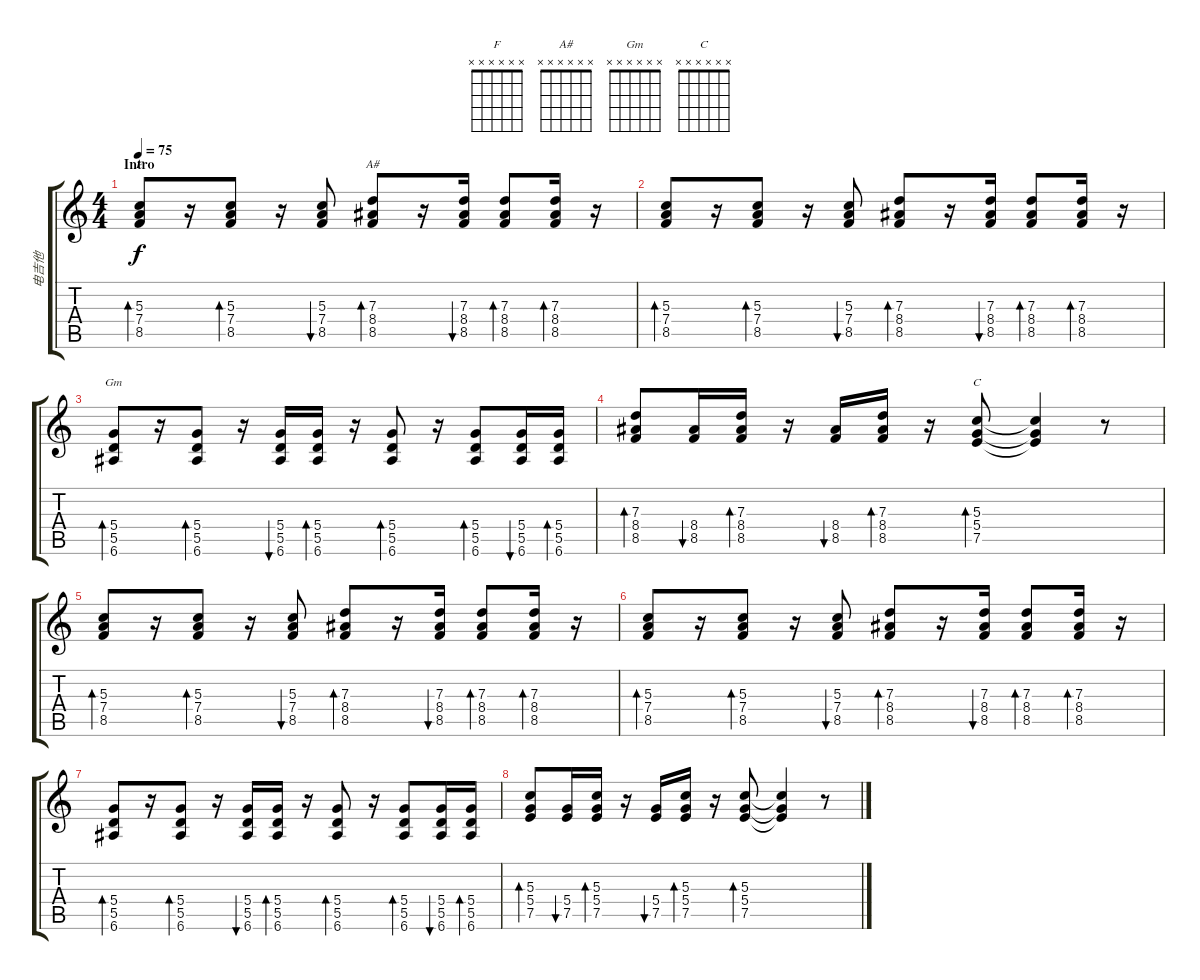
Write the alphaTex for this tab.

\track ("电吉他" "电吉他") {instrument distortionguitar}
\staff {score tabs}
\tuning (E4 B3 G3 D3 A2 E2) {hide}
\chord ("F" x x x x x x)
\chord ("A#" x x x x x x)
\chord ("Gm" x x x x x x)
\chord ("C" x x x x x x)
\ts (4 4)
\section ("" "Intro")
\tempo 75
\clef g2
\ks c
(5.3 7.4 8.5).8{bd 60 ch "F" dy f} r.16 (5.3 7.4 8.5).8{bd 60} r.16 (5.3 7.4 8.5).8{bu 60} (7.3 8.4 8.5).8{bd 60 ch "A#"} r.16 (7.3 8.4 8.5).16{bu 60} (7.3 8.4 8.5).8{bd 60} (7.3 8.4 8.5).16{bd 60} r.16 |
(5.3 7.4 8.5).8{bd 60} r.16 (5.3 7.4 8.5).8{bd 60} r.16 (5.3 7.4 8.5).8{bu 60} (7.3 8.4 8.5).8{bd 60} r.16 (7.3 8.4 8.5).16{bu 60} (7.3 8.4 8.5).8{bd 60} (7.3 8.4 8.5).16{bd 60} r.16 |
(5.4 5.5 6.6).8{bd 60 ch "Gm"} r.16 (5.4 5.5 6.6).8{bd 60} r.16 (5.4 5.5 6.6).16{bu 60} (5.4 5.5 6.6).16{bd 60} r.16 (5.4 5.5 6.6).8{bd 60} r.16 (5.4 5.5 6.6).8{bd 60} (5.4 5.5 6.6).16{bu 60} (5.4 5.5 6.6).16{bd 60} |
(7.3 8.4 8.5).8{bd 60} (8.4 8.5).16{bu 60} (7.3 8.4 8.5).16{bd 60} r.16 (8.4 8.5).16{bu 60} (7.3 8.4 8.5).16{bd 60} r.16 (5.3 5.4 7.5).8{bd 60 ch "C"} (5.3{t} 5.4{t} 7.5{t}).4 r.8 |
(5.3 7.4 8.5).8{bd 60} r.16 (5.3 7.4 8.5).8{bd 60} r.16 (5.3 7.4 8.5).8{bu 60} (7.3 8.4 8.5).8{bd 60} r.16 (7.3 8.4 8.5).16{bu 60} (7.3 8.4 8.5).8{bd 60} (7.3 8.4 8.5).16{bd 60} r.16 |
(5.3 7.4 8.5).8{bd 60} r.16 (5.3 7.4 8.5).8{bd 60} r.16 (5.3 7.4 8.5).8{bu 60} (7.3 8.4 8.5).8{bd 60} r.16 (7.3 8.4 8.5).16{bu 60} (7.3 8.4 8.5).8{bd 60} (7.3 8.4 8.5).16{bd 60} r.16 |
(5.4 5.5 6.6).8{bd 60} r.16 (5.4 5.5 6.6).8{bd 60} r.16 (5.4 5.5 6.6).16{bu 60 volume 6} (5.4 5.5 6.6).16{bd 60} r.16 (5.4 5.5 6.6).8{bd 60} r.16 (5.4 5.5 6.6).8{bd 60 volume 5} (5.4 5.5 6.6).16{bu 60} (5.4 5.5 6.6).16{bd 60} |
(5.3 5.4 7.5).8{bd 60 volume 4} (5.4 7.5).16{bu 60} (5.3 5.4 7.5).16{bd 60 volume 4} r.16 (5.4 7.5).16{bu 60} (5.3 5.4 7.5).16{bd 60 volume 3} r.16 (5.3 5.4 7.5).8{bd 60} (5.3{t} 5.4{t} 7.5{t}).4{volume 2} r.8
